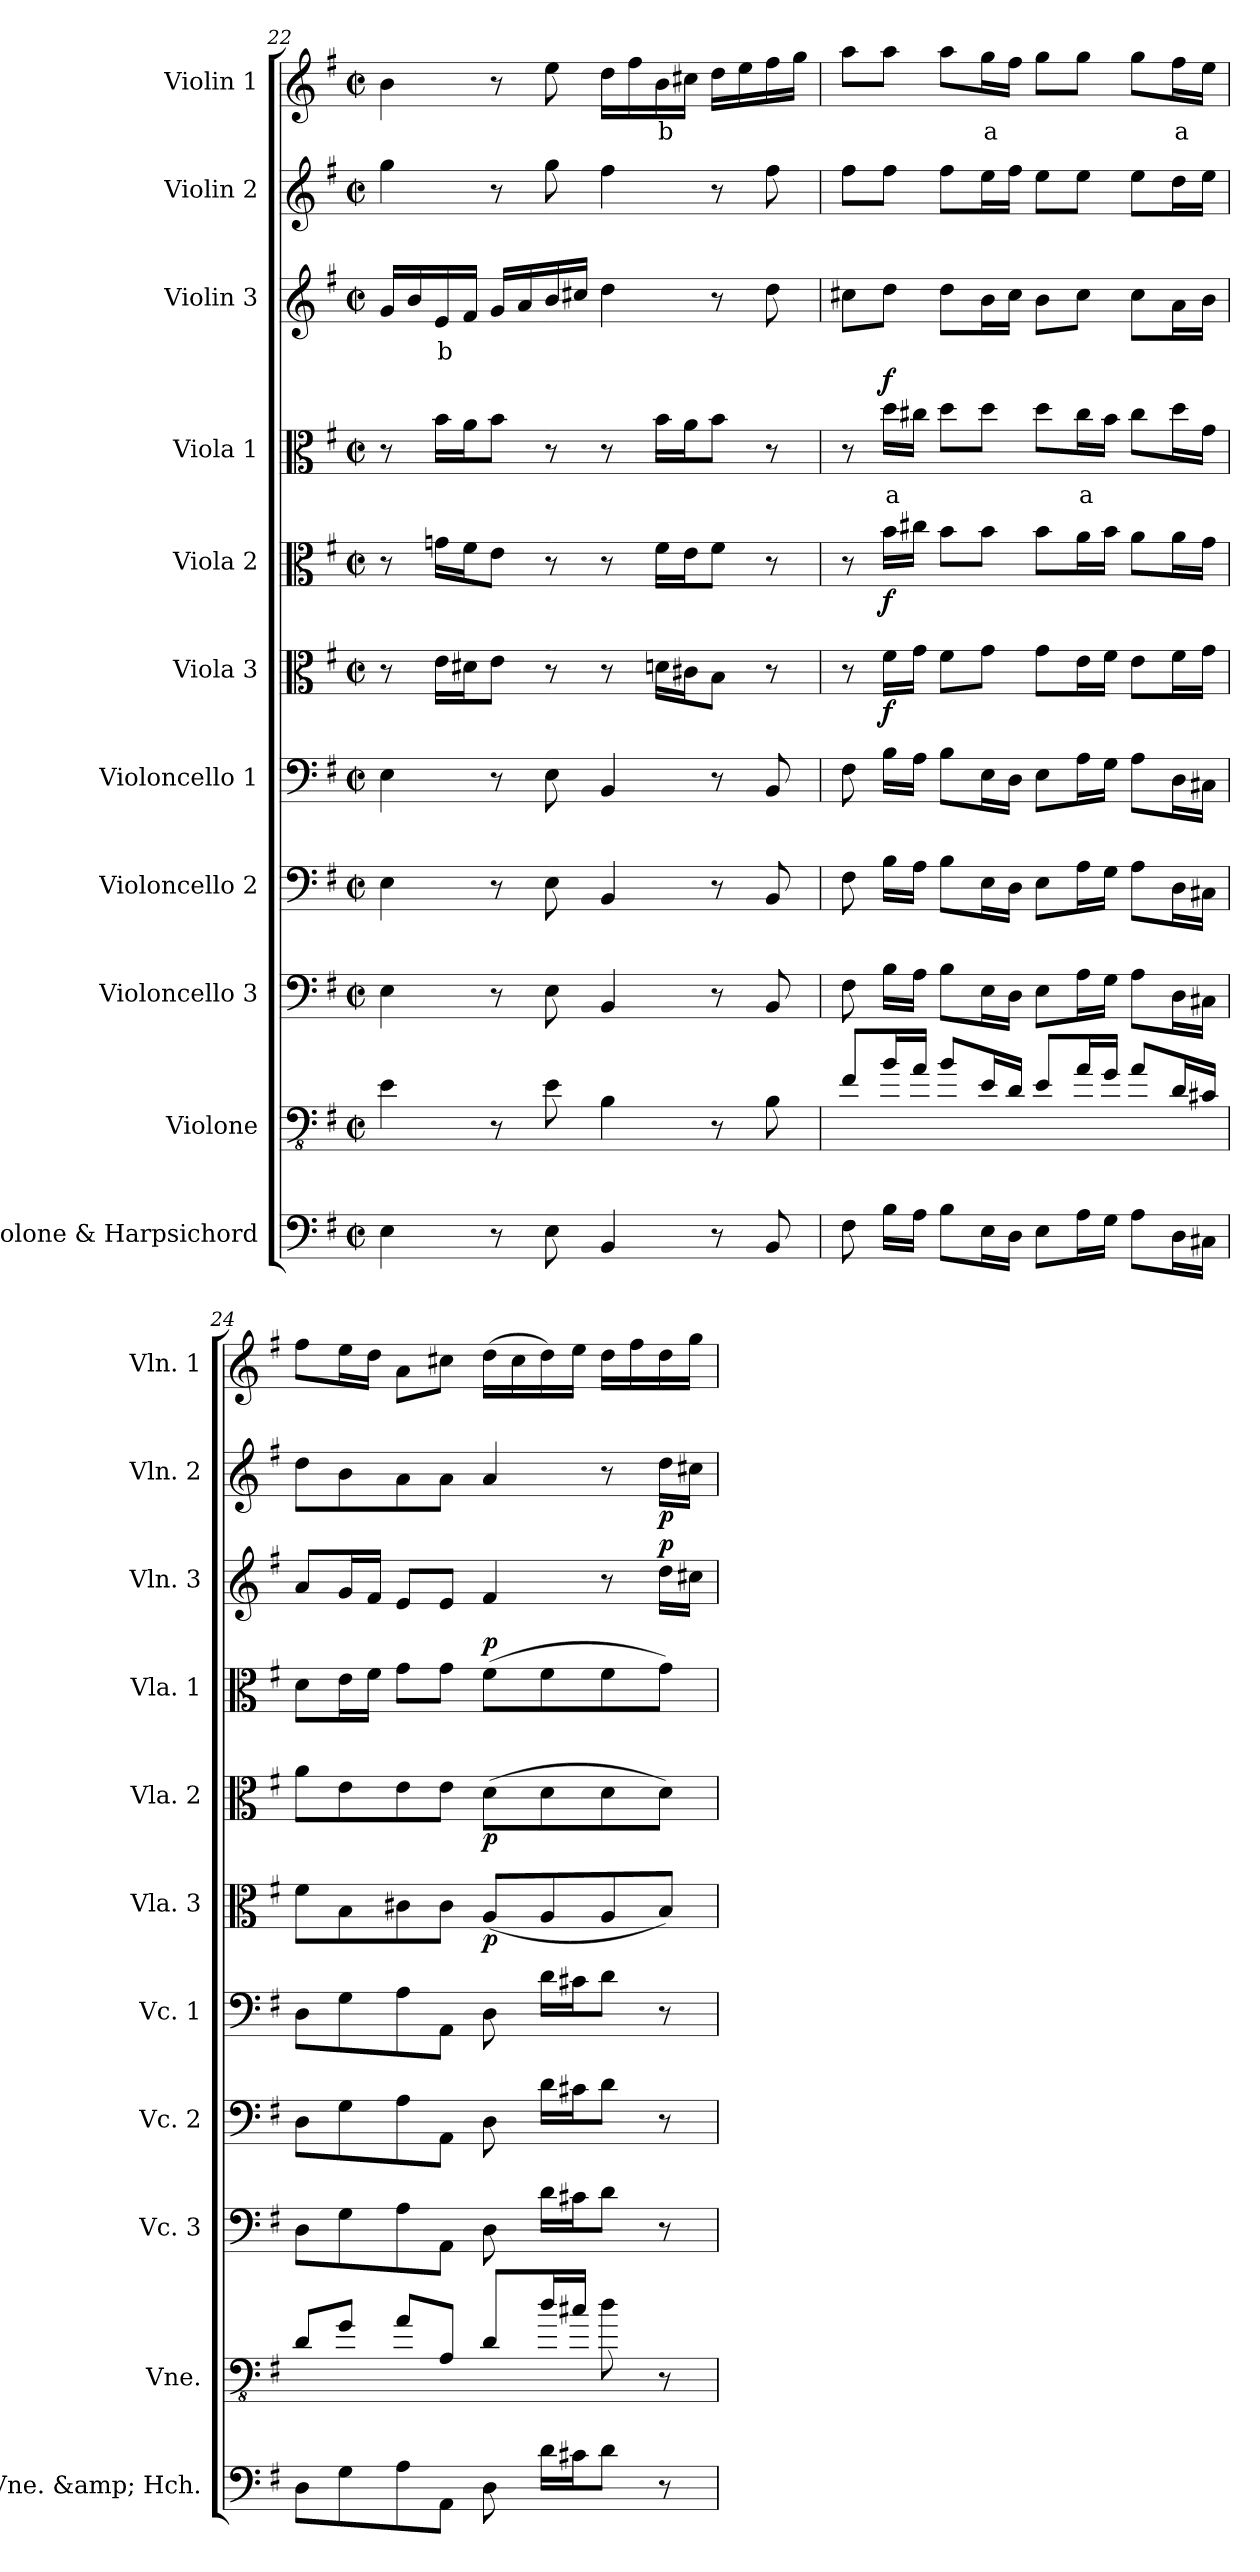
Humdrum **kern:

**kern	**kern	**kern	**kern	**kern	**kern	**dynam	**kern	**dynam	**kern	**text	**dynam	**kern	**text	**dynam	**kern	**dynam	**kern	**text
*part11	*part10	*part9	*part8	*part7	*part6	*part6	*part5	*part5	*part4	*part4	*part4	*part3	*part3	*part3	*part2	*part2	*part1	*part1
*staff11	*staff10	*staff9	*staff8	*staff7	*staff6	*staff6	*staff5	*staff5	*staff4	*staff4	*staff4	*staff3	*staff3	*staff3	*staff2	*staff2	*staff1	*staff1
*I"Violone &amp; Harpsichord	*I"Violone	*I"Violoncello 3	*I"Violoncello 2	*I"Violoncello 1	*I"Viola 3	*	*I"Viola 2	*	*I"Viola 1	*	*	*I"Violin 3	*	*	*I"Violin 2	*	*I"Violin 1	*
*I'Vne. &amp; Hch.	*I'Vne.	*I'Vc. 3	*I'Vc. 2	*I'Vc. 1	*I'Vla. 3	*	*I'Vla. 2	*	*I'Vla. 1	*	*	*I'Vln. 3	*	*	*I'Vln. 2	*	*I'Vln. 1	*
*clefF4	*clefFv4	*clefF4	*clefF4	*clefF4	*clefC3	*	*clefC3	*	*clefC3	*	*	*clefG2	*	*	*clefG2	*	*clefG2	*
*	*ITrd7c12	*	*	*	*	*	*	*	*	*	*	*	*	*	*	*	*	*
*k[f#]	*k[f#]	*k[f#]	*k[f#]	*k[f#]	*k[f#]	*	*k[f#]	*	*k[f#]	*	*	*k[f#]	*	*	*k[f#]	*	*k[f#]	*
*M4/4	*M4/4	*M4/4	*M4/4	*M4/4	*M4/4	*	*M4/4	*	*M4/4	*	*	*M4/4	*	*	*M4/4	*	*M4/4	*
*met(c|)	*met(c|)	*met(c|)	*met(c|)	*met(c|)	*met(c|)	*	*met(c|)	*	*met(c|)	*	*	*met(c|)	*	*	*met(c|)	*	*met(c|)	*
=22	=22	=22	=22	=22	=22	=22	=22	=22	=22	=22	=22	=22	=22	=22	=22	=22	=22	=22
4E\	4EE	4E\	4E\	4E\	8r	.	8r	.	8r	.	.	16g/LL	.	.	4gg\	.	4b\	.
.	.	.	.	.	.	.	.	.	.	.	.	16b/	.	.	.	.	.	.
!	!	!	!	!	!	!	!	!	!	!	!	!	!LO:LY:color=#FF0000	!	!	!	!	!
.	.	.	.	.	16e\LL	.	16gn\LL	.	16b\LL	.	.	16e/	b	.	.	.	.	.
.	.	.	.	.	16d#X\J	.	16f#\J	.	16a\J	.	.	16f#/JJ	.	.	.	.	.	.
8r	8r	8r	8r	8r	8e\J	.	8e\J	.	8b\J	.	.	16g/LL	.	.	8r	.	8r	.
.	.	.	.	.	.	.	.	.	.	.	.	16a/	.	.	.	.	.	.
8E\	8EE	8E\	8E\	8E\	8r	.	8r	.	8r	.	.	16b/	.	.	8gg\	.	8ee\	.
.	.	.	.	.	.	.	.	.	.	.	.	16cc#X/JJ	.	.	.	.	.	.
4BB/	4BBB	4BB/	4BB/	4BB/	8r	.	8r	.	8r	.	.	4dd\	.	.	4ff#\	.	16dd\LL	.
.	.	.	.	.	.	.	.	.	.	.	.	.	.	.	.	.	16ff#\	.
!	!	!	!	!	!	!	!	!	!	!	!	!	!	!	!	!	!	!LO:LY:color=#FF0000
.	.	.	.	.	16dn\LL	.	16f#\LL	.	16b\LL	.	.	.	.	.	.	.	16b\	b
.	.	.	.	.	16c#X\J	.	16e\J	.	16a\J	.	.	.	.	.	.	.	16cc#X\JJ	.
8r	8r	8r	8r	8r	8B\J	.	8f#\J	.	8b\J	.	.	8r	.	.	8r	.	16dd\LL	.
.	.	.	.	.	.	.	.	.	.	.	.	.	.	.	.	.	16ee\	.
8BB/	8BBB	8BB/	8BB/	8BB/	8r	.	8r	.	8r	.	.	8dd\	.	.	8ff#\	.	16ff#\	.
.	.	.	.	.	.	.	.	.	.	.	.	.	.	.	.	.	16gg\JJ	.
=23	=23	=23	=23	=23	=23	=23	=23	=23	=23	=23	=23	=23	=23	=23	=23	=23	=23	=23
8F#\	8FF#/L	8F#\	8F#\	8F#\	8r	.	8r	.	8r	.	.	8cc#X\L	.	.	8ff#\L	.	8aa\L	.
!	!	!	!	!	!	!LO:DY:b	!	!LO:DY:b	!	!LO:LY:color=#FF0000	!LO:DY:b	!	!	!	!	!	!	!
16B\LL	16BB/L	16B\LL	16B\LL	16B\LL	16f#\LL	f	16b\LL	f	16dd\LL	a	f	8dd\J	.	.	8ff#\J	.	8aa\J	.
16A\JJ	16AA/JJ	16A\JJ	16A\JJ	16A\JJ	16g\JJ	.	16cc#X\JJ	.	16cc#X\JJ	.	.	.	.	.	.	.	.	.
8B\L	8BB/L	8B\L	8B\L	8B\L	8f#\L	.	8b\L	.	8dd\L	.	.	8dd\L	.	.	8ff#\L	.	8aa\L	.
!	!	!	!	!	!	!	!	!	!	!	!	!	!	!	!	!	!	!LO:LY:color=#FF0000
16E\L	16EE/L	16E\L	16E\L	16E\L	8g\J	.	8b\J	.	8dd\J	.	.	16b\L	.	.	16ee\L	.	16gg\L	a
16D\JJ	16DD/JJ	16D\JJ	16D\JJ	16D\JJ	.	.	.	.	.	.	.	16cc#\JJ	.	.	16ff#\JJ	.	16ff#\JJ	.
8E\L	8EE/L	8E\L	8E\L	8E\L	8g\L	.	8b\L	.	8dd\L	.	.	8b\L	.	.	8ee\L	.	8gg\L	.
!	!	!	!	!	!	!	!	!	!	!LO:LY:color=#FF0000	!	!	!	!	!	!	!	!
16A\L	16AA/L	16A\L	16A\L	16A\L	16e\L	.	16a\L	.	16cc#\L	a	.	8cc#\J	.	.	8ee\J	.	8gg\J	.
16G\JJ	16GG/JJ	16G\JJ	16G\JJ	16G\JJ	16f#\JJ	.	16b\JJ	.	16b\JJ	.	.	.	.	.	.	.	.	.
8A\L	8AA/L	8A\L	8A\L	8A\L	8e\L	.	8a\L	.	8cc#\L	.	.	8cc#\L	.	.	8ee\L	.	8gg\L	.
!	!	!	!	!	!	!	!	!	!	!	!	!	!	!	!	!	!	!LO:LY:color=#FF0000
16D\L	16DD/L	16D\L	16D\L	16D\L	16f#\L	.	16a\L	.	16dd\L	.	.	16a\L	.	.	16dd\L	.	16ff#\L	a
16C#X\JJ	16CC#X/JJ	16C#X\JJ	16C#X\JJ	16C#X\JJ	16g\JJ	.	16g\JJ	.	16g\JJ	.	.	16b\JJ	.	.	16ee\JJ	.	16ee\JJ	.
=24	=24	=24	=24	=24	=24	=24	=24	=24	=24	=24	=24	=24	=24	=24	=24	=24	=24	=24
8D\L	8DD/L	8D\L	8D\L	8D\L	8f#\L	.	8a\L	.	8d\L	.	.	8a/L	.	.	8dd\L	.	8ff#\L	.
8G\	8GG/J	8G\	8G\	8G\	8B\	.	8e\	.	16e\L	.	.	16g/L	.	.	8b\	.	16ee\L	.
.	.	.	.	.	.	.	.	.	16f#\JJ	.	.	16f#/JJ	.	.	.	.	16dd\JJ	.
8A\	8AA/L	8A\	8A\	8A\	8c#X\	.	8e\	.	8g\L	.	.	8e/L	.	.	8a\	.	8a\L	.
8AA\J	8AAA/J	8AA\J	8AA\J	8AA\J	8c#\J	.	8e\J	.	8g\J	.	.	8e/J	.	.	8a\J	.	8cc#X\J	.
!	!	!	!	!	!	!LO:DY:b	!	!LO:DY:b	!	!	!LO:DY:b	!	!	!	!	!	!	!
8D\	8DD/L	8D\	8D\	8D\	(8A/L	p	(8d\L	p	(8f#\L	.	p	4f#/	.	.	4a/	.	(16dd\LL	.
.	.	.	.	.	.	.	.	.	.	.	.	.	.	.	.	.	16cc#\	.
16d\LL	16D/L	16d\LL	16d\LL	16d\LL	8A/	.	8d\	.	8f#\	.	.	.	.	.	.	.	16dd\)	.
16c#X\J	16C#X/JJ	16c#X\J	16c#X\J	16c#X\J	.	.	.	.	.	.	.	.	.	.	.	.	16ee\JJ	.
8d\J	8D	8d\J	8d\J	8d\J	8A/	.	8d\	.	8f#\	.	.	8r	.	.	8r	.	16dd\LL	.
.	.	.	.	.	.	.	.	.	.	.	.	.	.	.	.	.	16ff#\	.
!	!	!	!	!	!	!	!	!	!	!	!	!	!	!LO:DY:b	!	!LO:DY:b	!	!
8r	8r	8r	8r	8r	8B/J)	.	8d\J)	.	8g\J)	.	.	16dd\LL	.	p	16dd\LL	p	16dd\	.
.	.	.	.	.	.	.	.	.	.	.	.	16cc#X\JJ	.	.	16cc#X\JJ	.	16gg\JJ	.
=	=	=	=	=	=	=	=	=	=	=	=	=	=	=	=	=	=	=
*-	*-	*-	*-	*-	*-	*-	*-	*-	*-	*-	*-	*-	*-	*-	*-	*-	*-	*-
